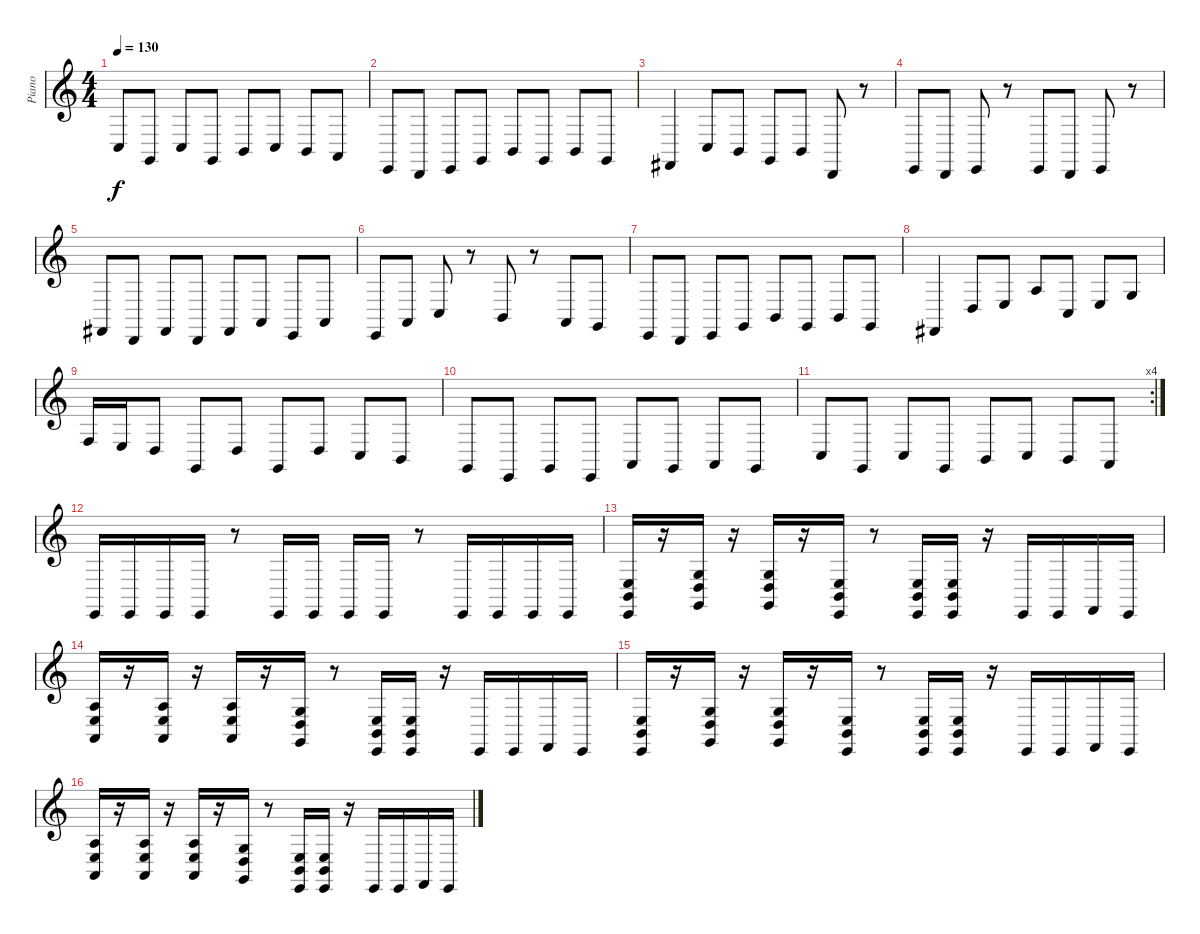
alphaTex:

\track ("Piano" "Piano") {instrument acousticgrandpiano}
\staff {score}
\tuning (D4 A3 F3 C3 G2 D2) {hide}
\ts (4 4)
\tempo 130
\clef g2
\ks c
0.4.8{dy f} 0.5.8 0.4.8 0.5.8 4.5.8 0.4.8 4.5.8 2.5.8 |
2.6.8 0.6.8 2.6.8 0.5.8 4.5.8 0.5.8 4.5.8 0.5.8 |
4.6.4 0.4.8 4.5.8 0.5.8 4.5.8 0.6.8 r.8 |
2.6.8 0.6.8 2.6.8 r.8 2.6.8 0.6.8 2.6.8 r.8 |
4.6.8 0.6.8 4.6.8 0.6.8 4.6.8 2.5.8 2.6.8 2.5.8 |
2.6.8 2.5.8 0.4.8 r.8 4.5.8 r.8 2.5.8 0.5.8 |
2.6.8 0.6.8 2.6.8 0.5.8 4.5.8 0.5.8 4.5.8 0.5.8 |
4.6.4 2.4.8 4.4.8 0.2.8 0.4.8 4.4.8 2.3.8 |
0.3.16 4.4.16 2.4.8 0.5.8 2.4.8 0.5.8 2.4.8 0.4.8 4.5.8 |
0.5.8 2.6.8 0.5.8 2.6.8 2.5.8 0.5.8 2.5.8 0.5.8 |
\rc 4
0.4.8 0.5.8 0.4.8 0.5.8 4.5.8 0.4.8 4.5.8 2.5.8 |
2.6.16 2.6.16 2.6.16 2.6.16 r.8 2.6.16 2.6.16 2.6.16 2.6.16 r.8 2.6.16 2.6.16 2.6.16 2.6.16 |
(4.4 4.5 2.6).16 r.16 (2.3 2.4 0.5).16 r.16 (2.3 2.4 0.5).16 r.16 (4.4 4.5 2.6).16 r.8 (4.4 4.5 2.6).16 (4.4 4.5 2.6).16 r.16 2.6.16 2.6.16 3.6.16 2.6.16 |
(4.3 4.4 2.5).16 r.16 (4.3 4.4 2.5).16 r.16 (4.3 4.4 2.5).16 r.16 (2.3 2.4 0.5).16 r.8 (4.4 4.5 2.6).16 (4.4 4.5 2.6).16 r.16 2.6.16 2.6.16 3.6.16 2.6.16 |
(4.4 4.5 2.6).16 r.16 (2.3 2.4 0.5).16 r.16 (2.3 2.4 0.5).16 r.16 (4.4 4.5 2.6).16 r.8 (4.4 4.5 2.6).16 (4.4 4.5 2.6).16 r.16 2.6.16 2.6.16 3.6.16 2.6.16 |
(4.3 4.4 2.5).16 r.16 (4.3 4.4 2.5).16 r.16 (4.3 4.4 2.5).16 r.16 (2.3 2.4 0.5).16 r.8 (4.4 4.5 2.6).16 (4.4 4.5 2.6).16 r.16 2.6.16 2.6.16 3.6.16 2.6.16
